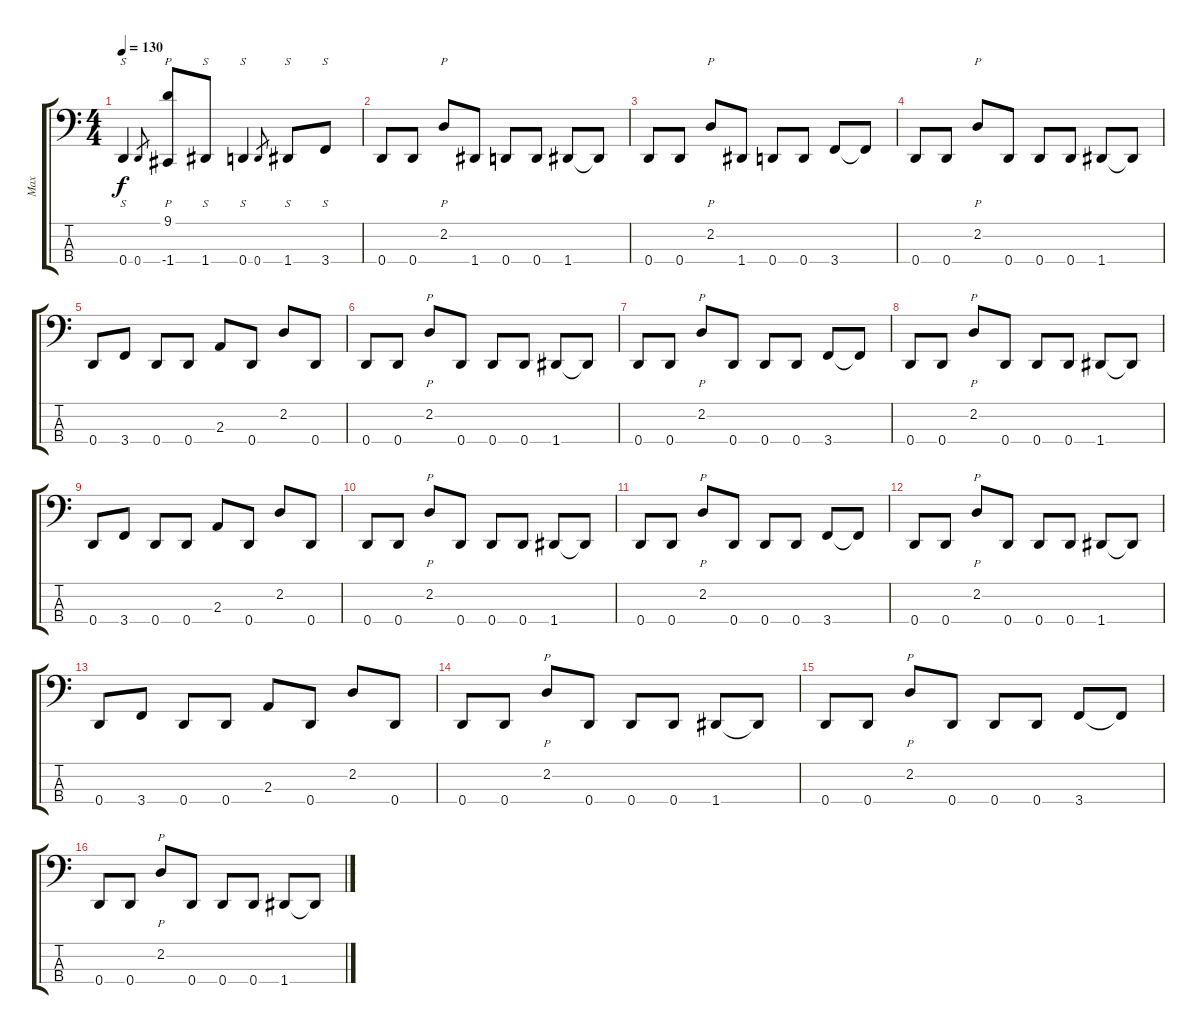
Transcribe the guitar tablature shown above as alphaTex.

\track ("Max" "Max") {instrument slapbass1}
\staff {score tabs}
\tuning (F2 C2 G1 D1) {hide}
\ts (4 4)
\tempo 130
\clef f4
\ks c
0.4.4{s dy f} 0.4.8{gr} (9.1 -1.4).8{p} 1.4.8{s} 0.4.4{s} 0.4.8{gr} 1.4.8{s} 3.4.8{s} |
0.4.8 0.4.8 2.2.8{p} 1.4.8 0.4.8 0.4.8 1.4.8 1.4{t}.8 |
0.4.8 0.4.8 2.2.8{p} 1.4.8 0.4.8 0.4.8 3.4.8 3.4{t}.8 |
0.4.8 0.4.8 2.2.8{p} 0.4.8 0.4.8 0.4.8 1.4.8 1.4{t}.8 |
0.4.8 3.4.8 0.4.8 0.4.8 2.3.8 0.4.8 2.2.8 0.4.8 |
0.4.8 0.4.8 2.2.8{p} 0.4.8 0.4.8 0.4.8 1.4.8 1.4{t}.8 |
0.4.8 0.4.8 2.2.8{p} 0.4.8 0.4.8 0.4.8 3.4.8 3.4{t}.8 |
0.4.8 0.4.8 2.2.8{p} 0.4.8 0.4.8 0.4.8 1.4.8 1.4{t}.8 |
0.4.8 3.4.8 0.4.8 0.4.8 2.3.8 0.4.8 2.2.8 0.4.8 |
0.4.8 0.4.8 2.2.8{p} 0.4.8 0.4.8 0.4.8 1.4.8 1.4{t}.8 |
0.4.8 0.4.8 2.2.8{p} 0.4.8 0.4.8 0.4.8 3.4.8 3.4{t}.8 |
0.4.8 0.4.8 2.2.8{p} 0.4.8 0.4.8 0.4.8 1.4.8 1.4{t}.8 |
0.4.8 3.4.8 0.4.8 0.4.8 2.3.8 0.4.8 2.2.8 0.4.8 |
0.4.8 0.4.8 2.2.8{p} 0.4.8 0.4.8 0.4.8 1.4.8 1.4{t}.8 |
0.4.8 0.4.8 2.2.8{p} 0.4.8 0.4.8 0.4.8 3.4.8 3.4{t}.8 |
0.4.8 0.4.8 2.2.8{p} 0.4.8 0.4.8 0.4.8 1.4.8 1.4{t}.8
